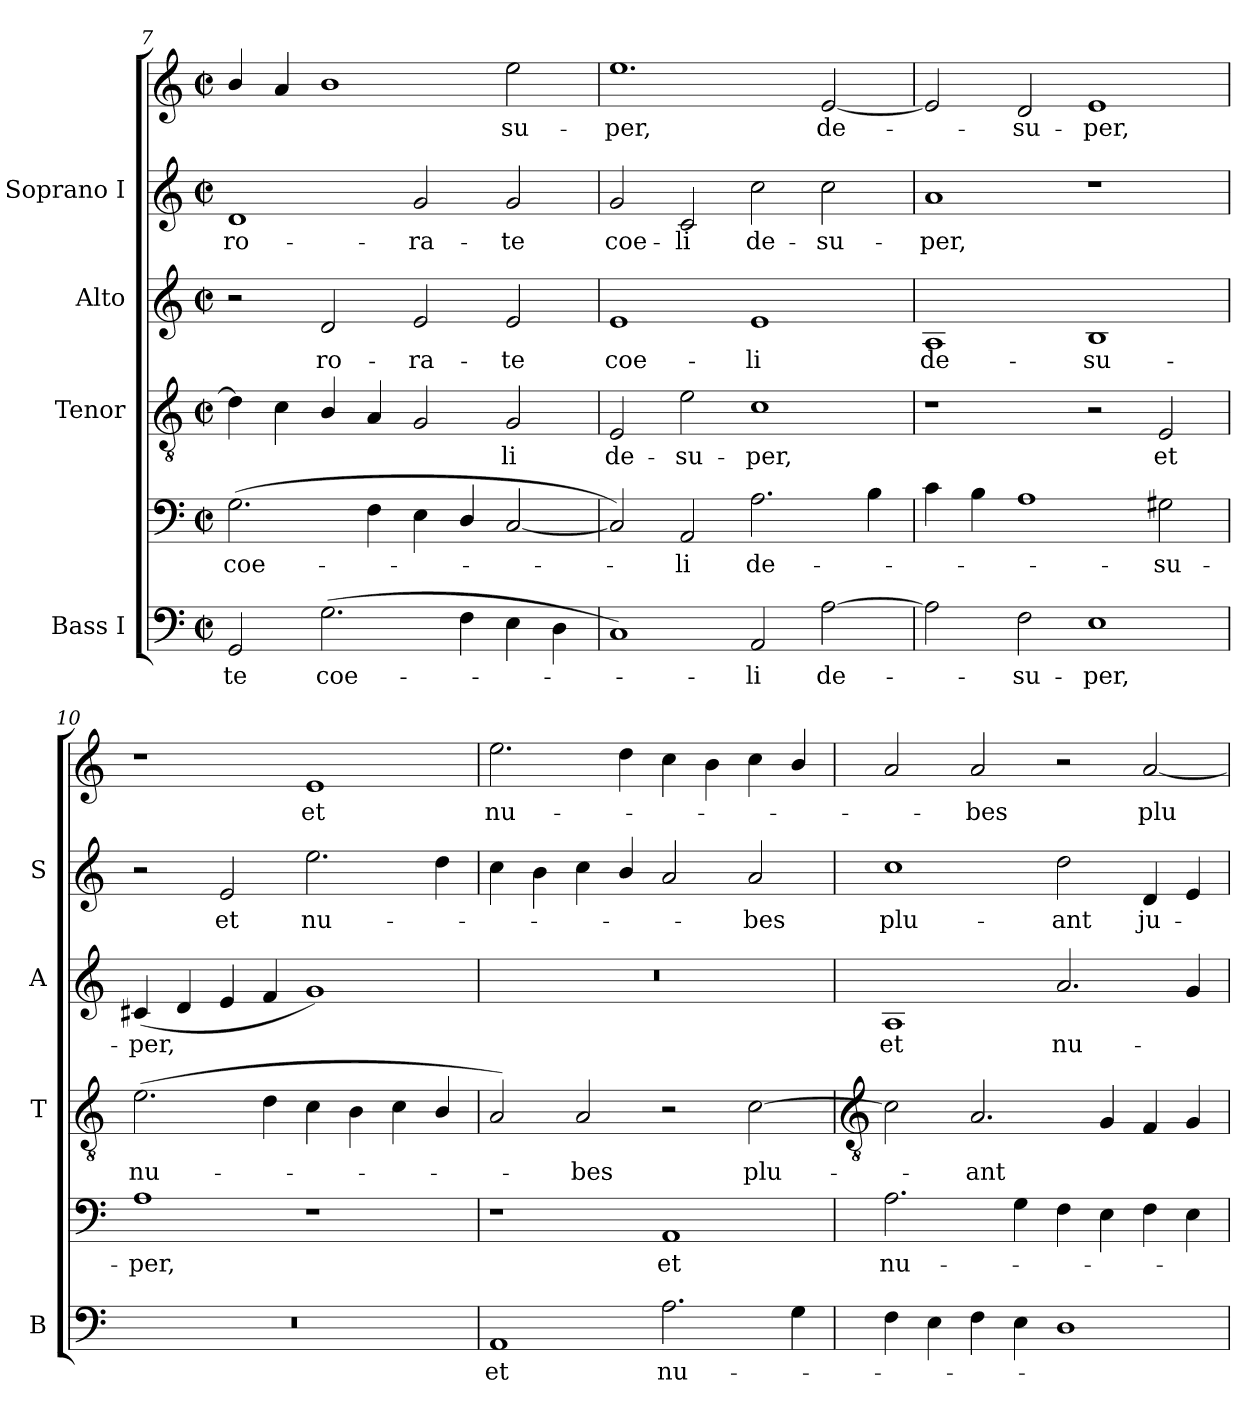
**kern	**text	**kern	**text	**kern	**text	**kern	**text	**kern	**text	**kern	**text
*part4	*part4	*part4	*part4	*part3	*part3	*part2	*part2	*part1	*part1	*part1	*part1
*staff6	*staff6	*staff5	*staff5	*staff4	*staff4	*staff3	*staff3	*staff2	*staff2	*staff1	*staff1
*I"Bass I	*	*	*	*I"Tenor	*	*I"Alto	*	*I"Soprano I	*	*	*
*I'B	*	*	*	*I'T	*	*I'A	*	*I'S	*	*	*
*clefF4	*	*clefF4	*	*clefGv2	*	*clefG2	*	*clefG2	*	*clefG2	*
*k[]	*	*k[]	*	*k[]	*	*k[]	*	*k[]	*	*k[]	*
*C:	*	*C:	*	*C:	*	*C:	*	*C:	*	*C:	*
*M4/2	*	*M4/2	*	*M4/2	*	*M4/2	*	*M4/2	*	*M4/2	*
*met(c|)	*	*met(c|)	*	*met(c|)	*	*met(c|)	*	*met(c|)	*	*met(c|)	*
=7	=7	=7	=7	=7	=7	=7	=7	=7	=7	=7	=7
!	!LO:LY:b	!	!LO:LY:b	!	!	!	!	!	!LO:LY:b	!	!
2GG	te	(>2.G	-coe-	4d]	.	2r	.	1d	-ro-	4b/	.
.	.	.	.	4c	.	.	.	.	.	4a	.
!	!LO:LY:b	!	!	!	!	!	!LO:LY:b	!	!	!	!
(>2.G	coe-	.	.	4B/	.	2d	ro-	.	.	1b	.
.	.	4F	.	4A	.	.	.	.	.	.	.
!	!	!	!	!	!	!	!LO:LY:b	!	!LO:LY:b	!	!
.	.	4E	.	2G	.	2e	-ra-	2g	-ra-	.	.
4F	.	4D/	.	.	.	.	.	.	.	.	.
!	!	!	!	!	!LO:LY:b	!	!LO:LY:b	!	!LO:LY:b	!	!LO:LY:b
4E	.	[2C	.	2G	li	2e	-te	2g	-te	2ee	su-
4D\	.	.	.	.	.	.	.	.	.	.	.
=8	=8	=8	=8	=8	=8	=8	=8	=8	=8	=8	=8
!	!	!	!	!	!LO:LY:b	!	!LO:LY:b	!	!LO:LY:b	!	!LO:LY:b
1C)	.	2C])	.	2E	de-	1e	coe-	2g	coe-	1.ee	per,
!	!	!	!LO:LY:b	!	!LO:LY:b	!	!	!	!LO:LY:b	!	!
.	.	2AA	li	2e	-su-	.	.	2c	-li	.	.
!	!LO:LY:b	!	!LO:LY:b	!	!LO:LY:b	!	!LO:LY:b	!	!LO:LY:b	!	!
2AA	li	2.A	de-	1c	-per,	1e	-li	2cc	de-	.	.
!	!LO:LY:b	!	!	!	!	!	!	!	!LO:LY:b	!	!LO:LY:b
[2A	de-	.	.	.	.	.	.	2cc	-su-	[2e	de-
.	.	4B	.	.	.	.	.	.	.	.	.
=9	=9	=9	=9	=9	=9	=9	=9	=9	=9	=9	=9
!	!	!	!	!	!	!	!LO:LY:b	!	!LO:LY:b	!	!
2A]	.	4c	.	1r	.	1A	de-	1a	per,	2e]	.
.	.	4B	.	.	.	.	.	.	.	.	.
!	!LO:LY:b	!	!	!	!	!	!	!	!	!	!LO:LY:b
2F	-su-	(1A	.	.	.	.	.	.	.	2d	-su-
!	!LO:LY:b	!	!	!	!	!	!LO:LY:b	!	!	!	!LO:LY:b
1E	-per,	.	.	2r	.	1B	-su-	1r	.	1e	-per,
!	!	!	!LO:LY:b	!	!LO:LY:b	!	!	!	!	!	!
.	.	2G#X	su-	2E	et	.	.	.	.	.	.
=10	=10	=10	=10	=10	=10	=10	=10	=10	=10	=10	=10
!	!	!	!LO:LY:b	!	!LO:LY:b	!	!LO:LY:b	!	!	!	!
0r	.	1A	per,	(<2.e	nu-	(<4c#X	-per,	2r	.	1r	.
.	.	.	.	.	.	4d	.	.	.	.	.
!	!	!	!	!	!	!	!	!	!LO:LY:b	!	!
.	.	.	.	.	.	4e	.	2e	et	.	.
.	.	.	.	4d	.	4f	.	.	.	.	.
!	!	!	!	!	!	!	!	!	!LO:LY:b	!	!LO:LY:b
.	.	1r	.	4c	.	1g)	.	2.ee	nu-	1e	et
.	.	.	.	4B	.	.	.	.	.	.	.
.	.	.	.	4c	.	.	.	.	.	.	.
.	.	.	.	4B/	.	.	.	4dd	.	.	.
=11	=11	=11	=11	=11	=11	=11	=11	=11	=11	=11	=11
!	!LO:LY:b	!	!	!	!	!	!	!	!	!	!LO:LY:b
1AA	et	1r	.	2A)	.	0r	.	4cc	.	2.ee	nu-
.	.	.	.	.	.	.	.	4b	.	.	.
!	!	!	!	!	!LO:LY:b	!	!	!	!	!	!
.	.	.	.	2A	bes	.	.	4cc	.	.	.
.	.	.	.	.	.	.	.	4b/	.	4dd	.
!	!LO:LY:b	!	!LO:LY:b	!	!	!	!	!	!	!	!
2.A	nu-	1AA	et	2r	.	.	.	2a	.	4cc	.
.	.	.	.	.	.	.	.	.	.	4b	.
!	!	!	!	!	!LO:LY:b	!	!	!	!LO:LY:b	!	!
.	.	.	.	[2c	plu-	.	.	2a	bes	4cc	.
4G	.	.	.	.	.	.	.	.	.	4b/	.
!!LO:LB:g=z
=12	=12	=12	=12	=12	=12	=12	=12	=12	=12	=12	=12
*	*	*	*	*clefGv2	*	*	*	*	*	*	*
!	!	!	!LO:LY:b	!	!	!	!LO:LY:b	!	!LO:LY:b	!	!
4F	.	2.A	nu-	2c]	.	1A	et	1cc	plu-	2a	.
4E	.	.	.	.	.	.	.	.	.	.	.
!	!	!	!	!	!LO:LY:b	!	!	!	!	!	!LO:LY:b
4F	.	.	.	2.A	ant	.	.	.	.	2a	bes
4E	.	4G	.	.	.	.	.	.	.	.	.
!	!	!	!	!	!	!	!LO:LY:b	!	!LO:LY:b	!	!
1D	.	4F	.	.	.	2.a	nu-	2dd	-ant	2r	.
.	.	4E	.	4G	.	.	.	.	.	.	.
!	!	!	!	!	!	!	!	!	!LO:LY:b	!	!LO:LY:b
.	.	4F	.	4F	.	.	.	4d	ju-	[2a	plu-
.	.	4E	.	4G	.	4g	.	4e	.	.	.
=	=	=	=	=	=	=	=	=	=	=	=
*-	*-	*-	*-	*-	*-	*-	*-	*-	*-	*-	*-
